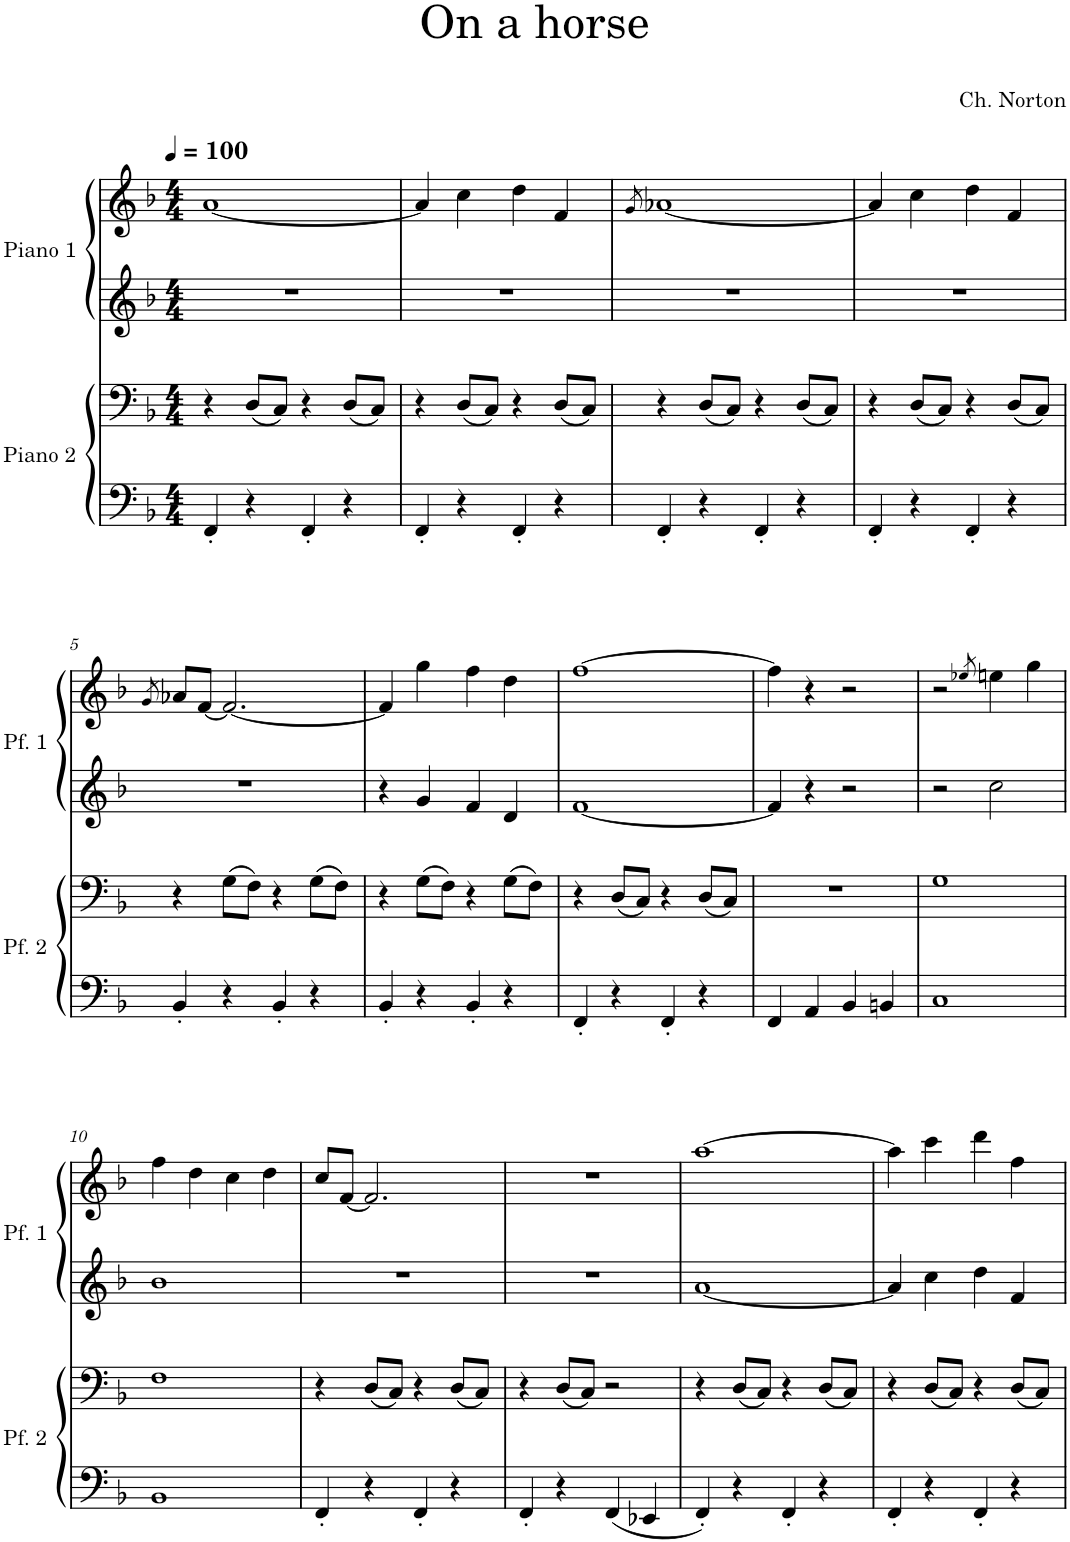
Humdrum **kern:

**kern	**kern	**kern	**kern
*part2	*part2	*part1	*part1
*staff4	*staff3	*staff2	*staff1
*I"Piano 2	*	*I"Piano 1	*
*clefF4	*clefF4	*clefG2	*clefG2
*k[b-]	*k[b-]	*k[b-]	*k[b-]
*M4/4	*M4/4	*M4/4	*M4/4
*MM100	*MM100	*MM100	*MM100
=1	=1	=1	=1
4FF'/	4r	1r	[1a
4r	(8D/L	.	.
.	8C/J)	.	.
4FF'/	4r	.	.
4r	(8D/L	.	.
.	8C/J)	.	.
=2	=2	=2	=2
4FF'/	4r	1r	4a/]
4r	(8D/L	.	4cc\
.	8C/J)	.	.
4FF'/	4r	.	4dd\
4r	(8D/L	.	4f/
.	8C/J)	.	.
=3	=3	=3	=3
.	.	.	8qg/
4FF'/	4r	1r	[1a-X
4r	(8D/L	.	.
.	8C/J)	.	.
4FF'/	4r	.	.
4r	(8D/L	.	.
.	8C/J)	.	.
=4	=4	=4	=4
4FF'/	4r	1r	4a-/]
4r	(8D/L	.	4cc\
.	8C/J)	.	.
4FF'/	4r	.	4dd\
4r	(8D/L	.	4f/
.	8C/J)	.	.
!!LO:LB:g=z
=5	=5	=5	=5
.	.	.	8qg/
4BB-'/	4r	1r	8a-X/L
.	.	.	[8f/J
4r	(8G\L	.	2.f/_
.	8F\J)	.	.
4BB-'/	4r	.	.
4r	(8G\L	.	.
.	8F\J)	.	.
=6	=6	=6	=6
4BB-'/	4r	4r	4f/]
4r	(8G\L	4g/	4gg\
.	8F\J)	.	.
4BB-'/	4r	4f/	4ff\
4r	(8G\L	4d/	4dd\
.	8F\J)	.	.
=7	=7	=7	=7
4FF'/	4r	[1f	[1ff
4r	(8D/L	.	.
.	8C/J)	.	.
4FF'/	4r	.	.
4r	(8D/L	.	.
.	8C/J)	.	.
=8	=8	=8	=8
4FF/	1r	4f/]	4ff\]
4AA/	.	4r	4r
4BB-/	.	2r	2r
4BBn/	.	.	.
=9	=9	=9	=9
1C	1G	2r	2r
.	.	.	8qee-X/
.	.	2cc\	4een\
.	.	.	4gg\
!!LO:LB:g=z
=10	=10	=10	=10
1BB-	1F	1b-	4ff\
.	.	.	4dd\
.	.	.	4cc\
.	.	.	4dd\
=11	=11	=11	=11
4FF'/	4r	1r	8cc/L
.	.	.	[8f/J
4r	(8D/L	.	2.f/]
.	8C/J)	.	.
4FF'/	4r	.	.
4r	(8D/L	.	.
.	8C/J)	.	.
=12	=12	=12	=12
4FF'/	4r	1r	1r
4r	(8D/L	.	.
.	8C/J)	.	.
4FF/	2r	.	.
4EE-X/	.	.	.
=13	=13	=13	=13
4FF'/	4r	[1a	[1aa
4r	(8D/L	.	.
.	8C/J)	.	.
4FF'/	4r	.	.
4r	(8D/L	.	.
.	8C/J)	.	.
=14	=14	=14	=14
4FF'/	4r	4a/]	4aa\]
4r	(8D/L	4cc\	4ccc\
.	8C/J)	.	.
4FF'/	4r	4dd\	4ddd\
4r	(8D/L	4f/	4ff\
.	8C/J)	.	.
=	=	=	=
*-	*-	*-	*-
